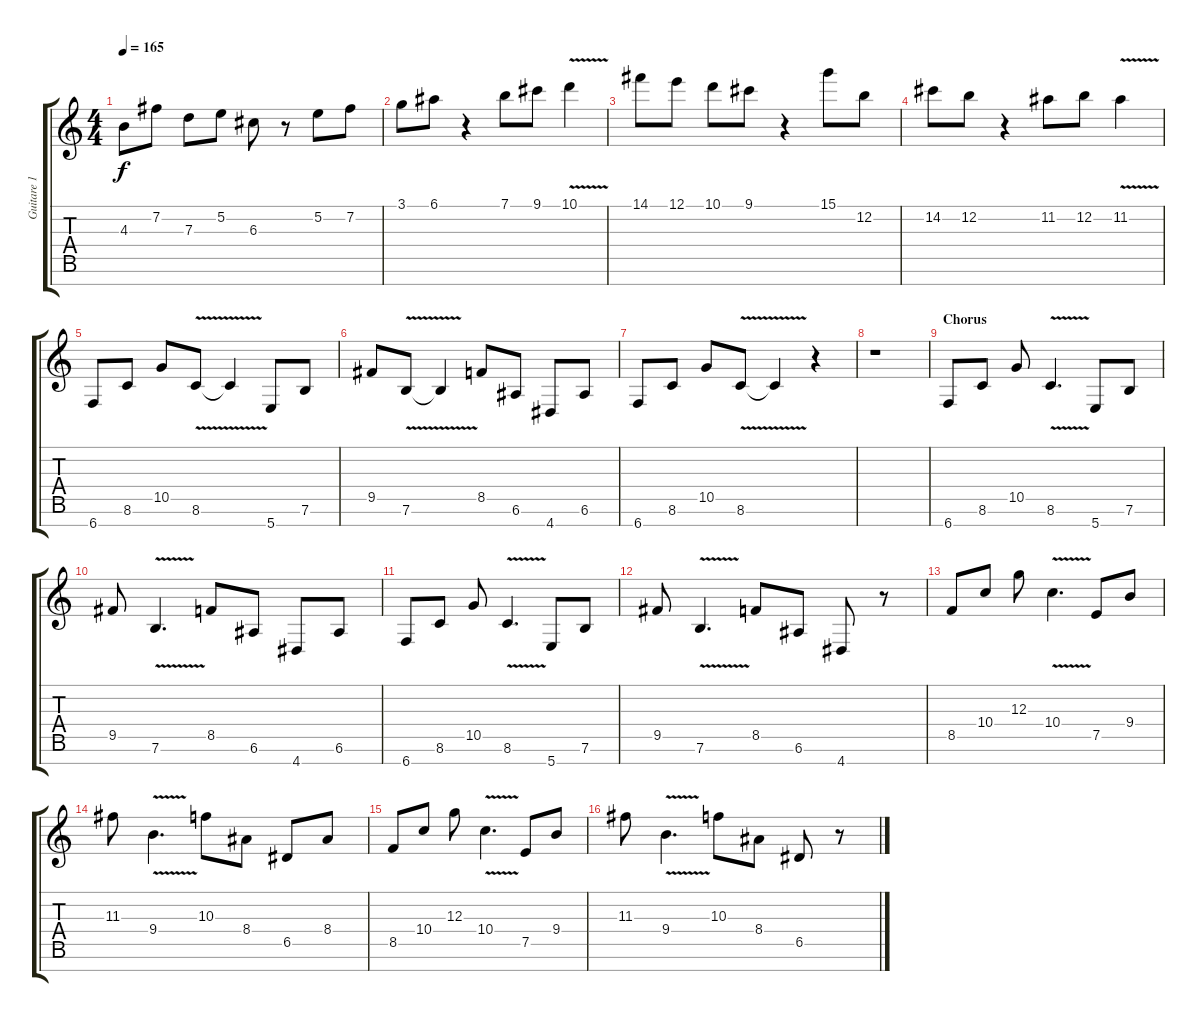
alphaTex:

\track ("Guitare 1" "Guitare 1") {instrument distortionguitar}
\staff {score tabs}
\tuning (E4 B3 G3 D3 A2 E2 B1) {hide}
\ts (4 4)
\tempo 165
\clef g2
\ks c
4.3.8{dy f} 7.2.8 7.3.8 5.2.8 6.3.8 r.8 5.2.8 7.2.8 |
3.1.8 6.1.8 r.4 7.1.8 9.1.8 10.1{v}.4 |
14.1.8 12.1.8 10.1.8 9.1.8 r.4 15.1.8 12.2.8 |
14.2.8 12.2.8 r.4 11.2.8 12.2.8 11.2{v}.4 |
6.7.8 8.6.8 10.5.8 8.6{v}.8 8.6{v t}.4 5.7.8 7.6.8 |
9.5.8 7.6{v}.8 7.6{v t}.4 8.5.8 6.6.8 4.7.8 6.6.8 |
6.7.8 8.6.8 10.5.8 8.6{v}.8 8.6{v t}.4 r.4 |
r.1 |
\section ("" "Chorus")
6.7.8 8.6.8 10.5.8 8.6{v}.4{d} 5.7.8 7.6.8 |
9.5.8 7.6{v}.4{d} 8.5.8 6.6.8 4.7.8 6.6.8 |
6.7.8 8.6.8 10.5.8 8.6{v}.4{d} 5.7.8 7.6.8 |
9.5.8 7.6{v}.4{d} 8.5.8 6.6.8 4.7.8 r.8 |
8.5.8 10.4.8 12.3.8 10.4{v}.4{d} 7.5.8 9.4.8 |
11.3.8 9.4{v}.4{d} 10.3.8 8.4.8 6.5.8 8.4.8 |
8.5.8 10.4.8 12.3.8 10.4{v}.4{d} 7.5.8 9.4.8 |
11.3.8 9.4{v}.4{d} 10.3.8 8.4.8 6.5.8 r.8
